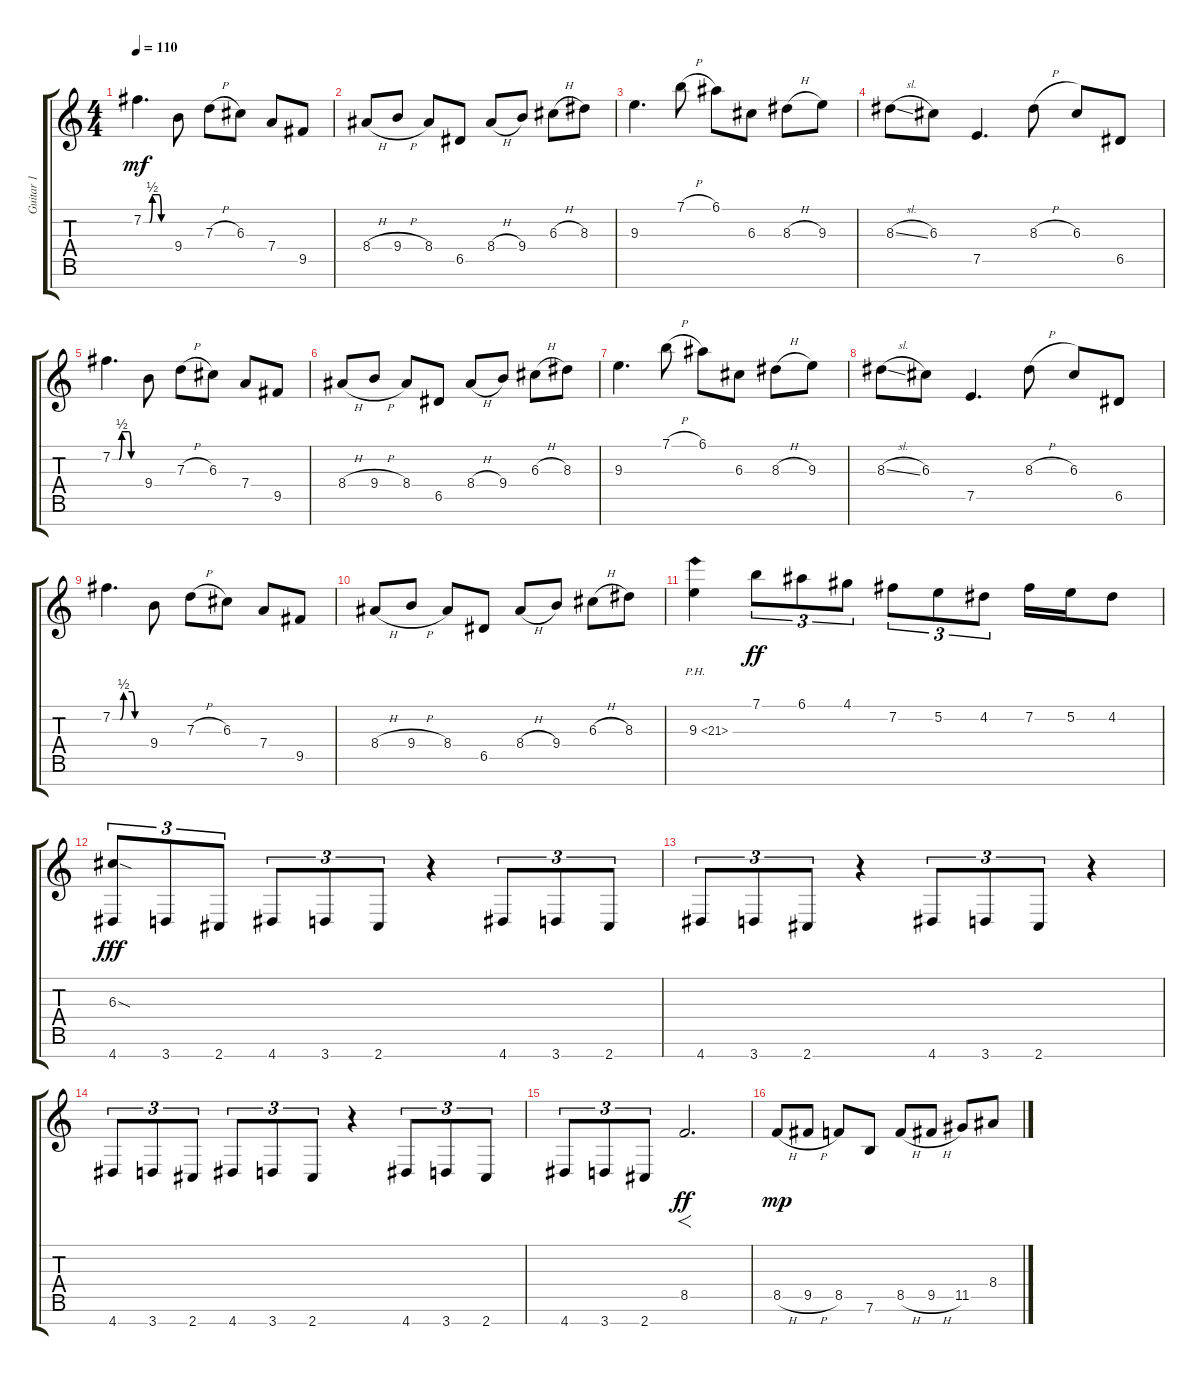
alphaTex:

\track ("Guitar 1" "Guitar 1") {instrument distortionguitar}
\staff {score tabs}
\tuning (E4 B3 G3 D3 A2 E2 B1) {hide}
\ts (4 4)
\tempo 110
\clef g2
\ks c
7.2{be (custom 0 0 14 0 20 2 35 2 40 0 60 0)}.4{d dy mf} 9.4.8 7.3{h}.8 6.3.8 7.4.8 9.5.8 |
8.4{h}.8 9.4{h}.8 8.4.8 6.5.8 8.4{h}.8 9.4.8 6.3{h}.8 8.3.8 |
9.3.4{d} 7.1{h}.8 6.1.8 6.3.8 8.3{h}.8 9.3.8 |
8.3{sl}.8 6.3.8 7.5.4{d} 8.3{h}.8 6.3.8 6.5.8 |
7.2{be (custom 0 0 14 0 20 2 35 2 40 0 60 0)}.4{d} 9.4.8 7.3{h}.8 6.3.8 7.4.8 9.5.8 |
8.4{h}.8 9.4{h}.8 8.4.8 6.5.8 8.4{h}.8 9.4.8 6.3{h}.8 8.3.8 |
9.3.4{d} 7.1{h}.8 6.1.8 6.3.8 8.3{h}.8 9.3.8 |
8.3{sl}.8 6.3.8 7.5.4{d} 8.3{h}.8 6.3.8 6.5.8 |
7.2{be (custom 0 0 14 0 20 2 35 2 40 0 60 0)}.4{d} 9.4.8 7.3{h}.8 6.3.8 7.4.8 9.5.8 |
8.4{h}.8 9.4{h}.8 8.4.8 6.5.8 8.4{h}.8 9.4.8 6.3{h}.8 8.3.8 |
9.3{ph 12}.4 7.1.8{tu (3 2) dy ff} 6.1.8{tu (3 2)} 4.1.8{tu (3 2)} 7.2.8{tu (3 2)} 5.2.8{tu (3 2)} 4.2.8{tu (3 2)} 7.2.16 5.2.16 4.2.8 |
(6.3{sod} 4.7).8{tu (3 2) dy fff} 3.7.8{tu (3 2)} 2.7.8{tu (3 2)} 4.7.8{tu (3 2)} 3.7.8{tu (3 2)} 2.7.8{tu (3 2)} r.4 4.7.8{tu (3 2)} 3.7.8{tu (3 2)} 2.7.8{tu (3 2)} |
4.7.8{tu (3 2)} 3.7.8{tu (3 2)} 2.7.8{tu (3 2)} r.4 4.7.8{tu (3 2)} 3.7.8{tu (3 2)} 2.7.8{tu (3 2)} r.4 |
4.7.8{tu (3 2)} 3.7.8{tu (3 2)} 2.7.8{tu (3 2)} 4.7.8{tu (3 2)} 3.7.8{tu (3 2)} 2.7.8{tu (3 2)} r.4 4.7.8{tu (3 2)} 3.7.8{tu (3 2)} 2.7.8{tu (3 2)} |
4.7.8{tu (3 2)} 3.7.8{tu (3 2)} 2.7.8{tu (3 2)} 8.5.2{f d dy ff volume 7 balance 6} |
8.5{h}.8{dy mp} 9.5{h}.8 8.5.8 7.6.8 8.5{h}.8 9.5{h}.8 11.5.8 8.4.8
